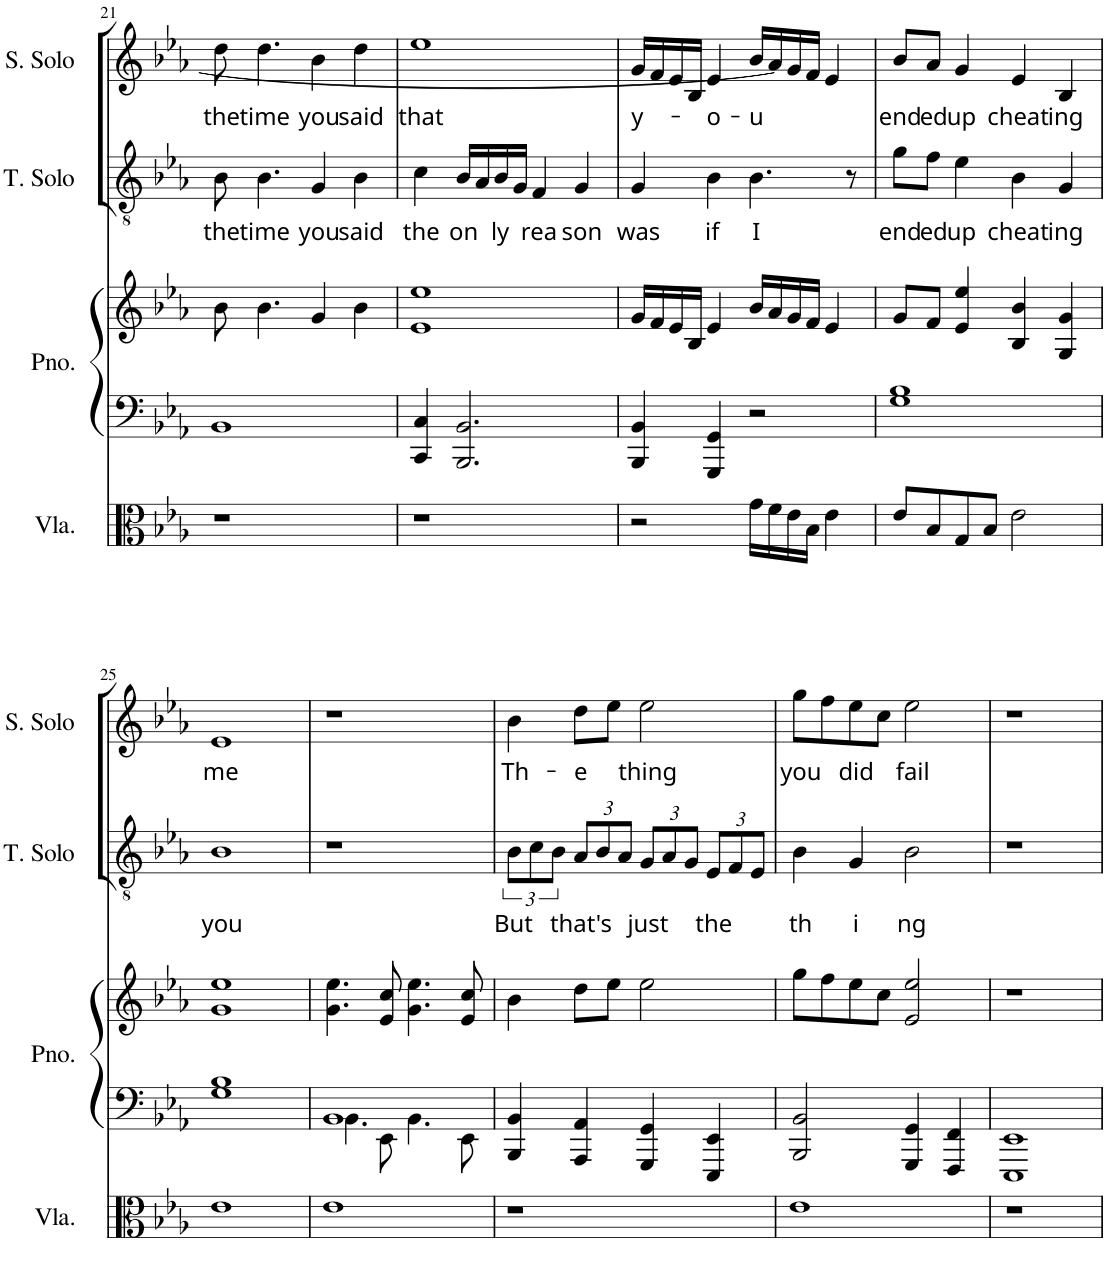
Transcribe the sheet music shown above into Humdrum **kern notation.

**kern	**kern	**kern	**kern	**text	**kern	**text
*part4	*part3	*part3	*part2	*part2	*part1	*part1
*staff5	*staff4	*staff3	*staff2	*staff2	*staff1	*staff1
*I"Viola	*I"Piano	*	*I"Tenor Solo	*	*I"Soprano Solo	*
*I'Vla.	*I'Pno.	*	*I'T. Solo	*	*I'S. Solo	*
!!LO:PB:g=z
*clefC3	*clefF4	*clefG2	*clefGv2	*	*clefG2	*
*	*	*	*Trd7c12	*	*	*
*k[b-e-a-]	*k[b-e-a-]	*k[b-e-a-]	*k[b-e-a-]	*	*k[b-e-a-]	*
*M4/4	*M4/4	*M4/4	*M4/4	*	*M4/4	*
=21	=21	=21	=21	=21	=21	=21
!	!	!	!	!LO:LY:b	!	!LO:LY:b
1r	1BB-	8b-\	8B-\	the	8dd\	the
!	!	!	!	!LO:LY:b	!	!LO:LY:b
.	.	4.b-\	4.B-\	time	4.dd\	time
!	!	!	!	!LO:LY:b	!	!LO:LY:b
.	.	4g/	4G/	you	4b-\	you
!	!	!	!	!LO:LY:b	!	!LO:LY:b
.	.	4b-\	4B-\	said	4dd\	said
=22	=22	=22	=22	=22	=22	=22
!	!	!	!	!LO:LY:b	!	!LO:LY:b
1r	4CC/ 4C/	1e- 1ee-	4c\	the	1ee-	that
!	!	!	!	!LO:LY:b	!	!
.	2.BBB-/ 2.BB-/	.	16B-/LL	on	.	.
.	.	.	16A-/	.	.	.
!	!	!	!	!LO:LY:b	!	!
.	.	.	16B-/	ly	.	.
.	.	.	16G/JJ	.	.	.
!	!	!	!	!LO:LY:b	!	!
.	.	.	4F/	rea	.	.
!	!	!	!	!LO:LY:b	!	!
.	.	.	4G/	son	.	.
=23	=23	=23	=23	=23	=23	=23
!	!	!	!	!LO:LY:b	!	!LO:LY:b
2r	4BBB-/ 4BB-/	16g/LL	4G/	was	16g/LL	y-
.	.	16f/	.	.	16f/	.
.	.	16e-/	.	.	16e-/	.
.	.	16B-/JJ	.	.	16B-/JJ	.
!	!	!	!	!LO:LY:b	!	!LO:LY:b
.	4GGG/ 4GG/	4e-/	4B-\	if	4e-/	-o-
!	!	!	!	!LO:LY:b	!	!LO:LY:b
16g\LL	2r	16b-/LL	4.B-\	I	16b-/LL	-u
16f\	.	16a-/	.	.	16a-/]	.
16e-\	.	16g/	.	.	16g/	.
16B-\JJ	.	16f/JJ	.	.	16f/JJ	.
4e-\	.	4e-/	.	.	4e-/	.
.	.	.	8r	.	.	.
=24	=24	=24	=24	=24	=24	=24
!	!	!	!	!LO:LY:b	!	!LO:LY:b
8e-/L	1G 1B-	8g/L	8g\L	end	8b-/L	end
!	!	!	!	!LO:LY:b	!	!LO:LY:b
8B-/	.	8f/J	8f\J	ed	8a-/J	ed
!	!	!	!	!LO:LY:b	!	!LO:LY:b
8G/	.	4e-/ 4ee-/	4e-\	up	4g/	up
8B-/J	.	.	.	.	.	.
!	!	!	!	!LO:LY:b	!	!LO:LY:b
2e-\	.	4B-/ 4b-/	4B-\	cheat	4e-/	cheat
!	!	!	!	!LO:LY:b	!	!LO:LY:b
.	.	4G/ 4g/	4G/	ing	4B-/	ing
!!LO:LB:g=z
=25	=25	=25	=25	=25	=25	=25
!	!	!	!	!LO:LY:b	!	!LO:LY:b
1e-	1G 1B-	1g 1ee-	1B-	you	1e-	me
=26	=26	=26	=26	=26	=26	=26
*	*^	*	*	*	*	*
1e-	1BB-	4.BB-\	4.g\ 4.ee-\	1r	.	1r	.
.	.	8EE-\	8e-/ 8cc/	.	.	.	.
.	.	4.BB-\	4.g\ 4.ee-\	.	.	.	.
.	.	8EE-\	8e-/ 8cc/	.	.	.	.
=27	=27	=27	=27	=27	=27	=27	=27
!	!	!	!	!	!LO:LY:b	!	!LO:LY:b
*	*v	*v	*	*	*	*	*
1r	4BBB-/ 4BB-/	4b-\	12B-\L	But	4b-\	Th-
.	.	.	12c\	.	.	.
.	.	.	12B-\J	.	.	.
*	*	*	*Xbrackettup	*	*	*
!	!	!	!	!LO:LY:b	!	!LO:LY:b
.	4AAA-/ 4AA-/	8dd\L	12A-/L	that's	8dd\L	-e
.	.	.	12B-/	.	.	.
.	.	8ee-\J	.	.	8ee-\J	.
.	.	.	12A-/J	.	.	.
!	!	!	!	!LO:LY:b	!	!LO:LY:b
.	4GGG/ 4GG/	2ee-\	12G/L	just	2ee-\	thing
.	.	.	12A-/	.	.	.
.	.	.	12G/J	.	.	.
!	!	!	!	!LO:LY:b	!	!
.	4EEE-/ 4EE-/	.	12E-/L	the	.	.
.	.	.	12F/	.	.	.
.	.	.	12E-/J	.	.	.
=28	=28	=28	=28	=28	=28	=28
!	!	!	!	!LO:LY:b	!	!LO:LY:b
1e-	2BBB-/ 2BB-/	8gg\L	4B-\	th	8gg\L	you
.	.	8ff\	.	.	8ff\	.
!	!	!	!	!LO:LY:b	!	!LO:LY:b
.	.	8ee-\	4G/	i	8ee-\	did
.	.	8cc\J	.	.	8cc\J	.
!	!	!	!	!LO:LY:b	!	!LO:LY:b
.	4GGG/ 4GG/	2e-/ 2ee-/	2B-\	ng	2ee-\	fail
.	4FFF/ 4FF/	.	.	.	.	.
=29	=29	=29	=29	=29	=29	=29
1r	1EEE- 1EE-	1r	1r	.	1r	.
=	=	=	=	=	=	=
*-	*-	*-	*-	*-	*-	*-
